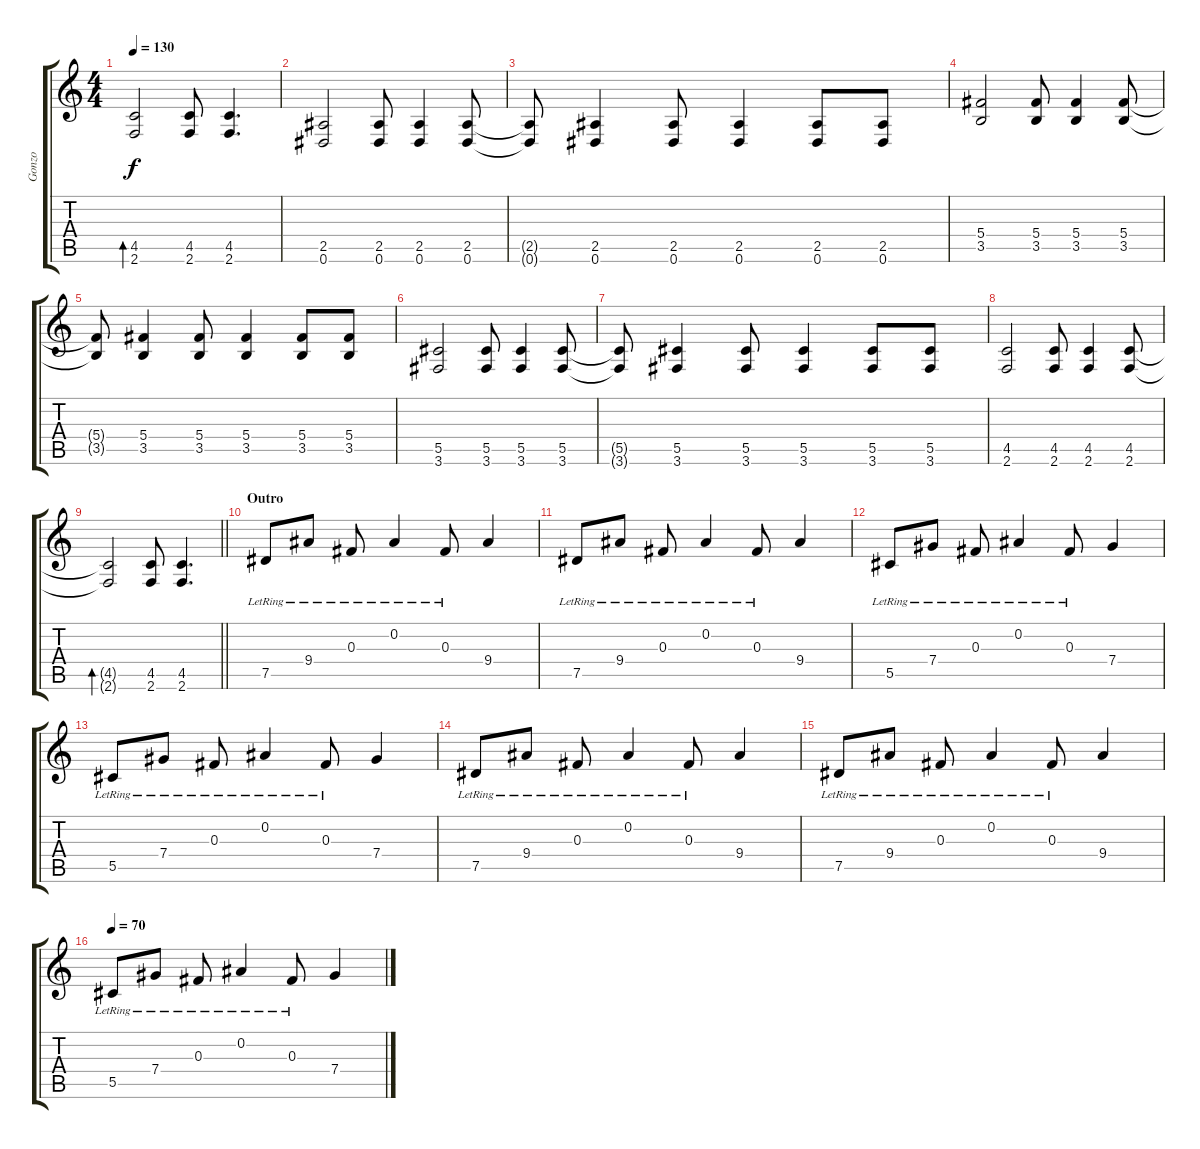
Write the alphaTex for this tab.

\track ("Gonzo" "Gonzo") {instrument acousticguitarsteel}
\staff {score tabs}
\tuning (Eb4 Bb3 Gb3 Db3 Ab2 Eb2) {hide}
\ts (4 4)
\tempo 130
\clef g2
\ks c
(4.5{t} 2.6{t}).2{bd 60 dy f} (4.5 2.6).8 (4.5 2.6).4{d} |
(2.5 0.6).2 (2.5 0.6).8 (2.5 0.6).4 (2.5 0.6).8 |
(2.5{t} 0.6{t}).8 (2.5 0.6).4 (2.5 0.6).8 (2.5 0.6).4 (2.5 0.6).8 (2.5 0.6).8 |
(5.4 3.5).2 (5.4 3.5).8 (5.4 3.5).4 (5.4 3.5).8 |
(5.4{t} 3.5{t}).8 (5.4 3.5).4 (5.4 3.5).8 (5.4 3.5).4 (5.4 3.5).8 (5.4 3.5).8 |
(5.5 3.6).2 (5.5 3.6).8 (5.5 3.6).4 (5.5 3.6).8 |
(5.5{t} 3.6{t}).8 (5.5 3.6).4 (5.5 3.6).8 (5.5 3.6).4 (5.5 3.6).8 (5.5 3.6).8 |
(4.5 2.6).2 (4.5 2.6).8 (4.5 2.6).4 (4.5 2.6).8 |
\barLineRight lightlight
(4.5{t} 2.6{t}).2{bd 60} (4.5 2.6).8 (4.5 2.6).4{d} |
\section ("" "Outro")
7.5{lr}.8{instrument acousticguitarsteel} 9.4{lr}.8 0.3{lr}.8 0.2{lr}.4 0.3{lr}.8 9.4.4 |
7.5{lr}.8 9.4{lr}.8 0.3{lr}.8 0.2{lr}.4 0.3{lr}.8 9.4.4 |
5.5{lr}.8 7.4{lr}.8 0.3{lr}.8 0.2{lr}.4 0.3{lr}.8 7.4.4 |
5.5{lr}.8 7.4{lr}.8 0.3{lr}.8 0.2{lr}.4 0.3{lr}.8 7.4.4 |
7.5{lr}.8 9.4{lr}.8 0.3{lr}.8 0.2{lr}.4 0.3{lr}.8 9.4.4 |
7.5{lr}.8 9.4{lr}.8 0.3{lr}.8 0.2{lr}.4 0.3{lr}.8 9.4.4 |
\tempo 70
5.5{lr}.8 7.4{lr}.8 0.3{lr}.8 0.2{lr}.4 0.3{lr}.8 7.4.4
